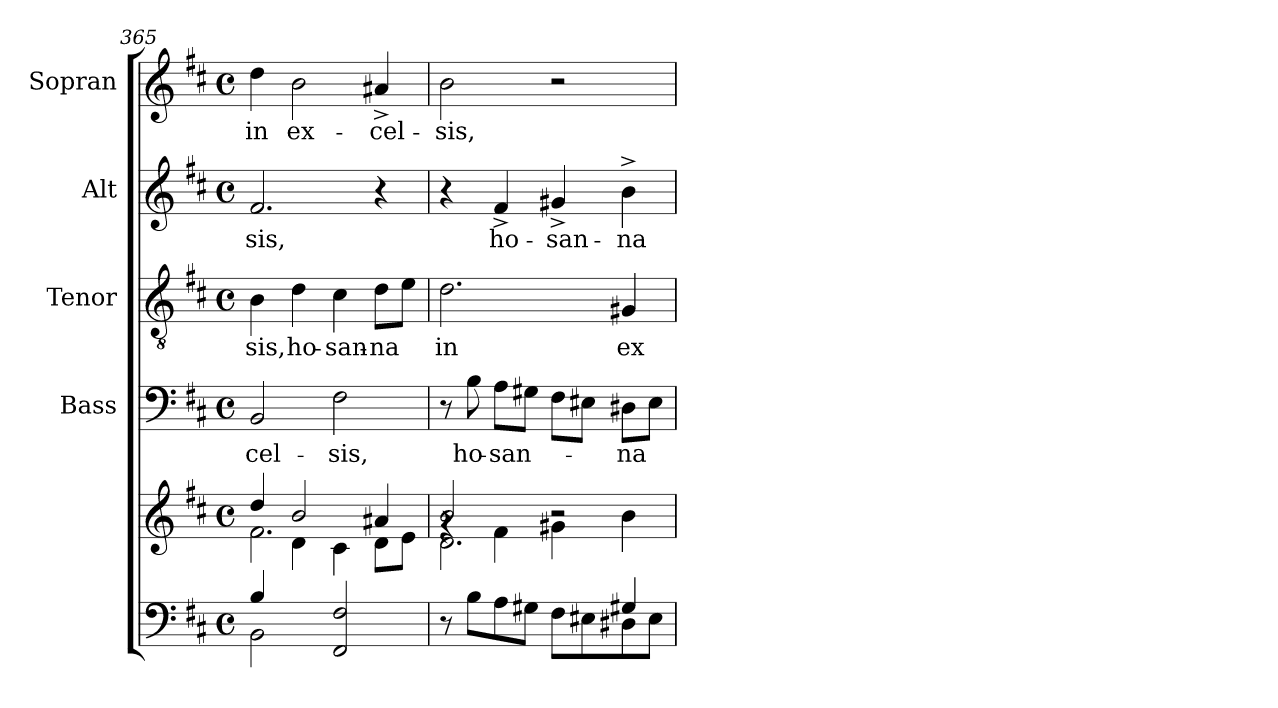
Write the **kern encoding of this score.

**kern	**kern	**kern	**text	**kern	**text	**kern	**text	**kern	**text
*part5	*part5	*part4	*part4	*part3	*part3	*part2	*part2	*part1	*part1
*staff6	*staff5	*staff4	*staff4	*staff3	*staff3	*staff2	*staff2	*staff1	*staff1
*	*	*I"Bass	*	*I"Tenor	*	*I"Alt	*	*I"Sopran	*
*	*	*I'B.	*	*I'T.	*	*I'A.	*	*I'S.	*
*clefF4	*clefG2	*clefF4	*	*clefGv2	*	*clefG2	*	*clefG2	*
*k[f#c#]	*k[f#c#]	*k[f#c#]	*	*k[f#c#]	*	*k[f#c#]	*	*k[f#c#]	*
*D:	*D:	*D:	*	*D:	*	*D:	*	*D:	*
*M4/4	*M4/4	*M4/4	*	*M4/4	*	*M4/4	*	*M4/4	*
*met(c)	*met(c)	*met(c)	*	*met(c)	*	*met(c)	*	*met(c)	*
=365	=365	=365	=365	=365	=365	=365	=365	=365	=365
*^	*^	*	*	*	*	*	*	*	*
*	*	*	*^	*	*	*	*	*	*	*	*
!	!	!	!	!	!	!LO:LY:b	!	!LO:LY:b	!	!LO:LY:b	!	!LO:LY:b
4B/	2BB\	4dd/	2.f#\	4ryy	2BB/	-cel-	4B\	-sis,	2.f#/	-sis,	4dd\	in
!	!	!	!	!	!	!	!	!LO:LY:b	!	!	!	!LO:LY:b
2.ryy	.	2b/	.	4d\	.	.	4d\	ho-	.	.	2b\	ex-
!	!	!	!	!	!	!LO:LY:b	!	!LO:LY:b	!	!	!	!
.	2FF#/ 2F#/	.	.	4c#\	2F#\	-sis,	4c#\	-san-	.	.	.	.
!	!	!	!	!	!	!	!	!LO:LY:b	!	!	!	!LO:LY:b
.	.	4a#X/	8d\L	4ryy	.	.	8d\L	-na	4r	.	4a#X^>/	-cel-
.	.	.	8e\J	.	.	.	8e\J	.	.	.	.	.
=366	=366	=366	=366	=366	=366	=366	=366	=366	=366	=366	=366	=366
!	!	!	!	!	!	!	!	!LO:LY:b	!	!	!	!LO:LY:b
2.ryy	8r	2b/	4rg	2.d\	8r	.	2.d\	in	4r	.	2b\	-sis,
!	!	!	!	!	!	!LO:LY:b	!	!	!	!	!	!
.	8B\L	.	.	.	8B\	ho-	.	.	.	.	.	.
!	!	!	!	!	!	!LO:LY:b	!	!	!	!LO:LY:b	!	!
.	8A\	.	4f#\	.	8A\L	-san-	.	.	4f#^>/	ho-	.	.
.	8G#X\J	.	.	.	8G#X\J	.	.	.	.	.	.	.
!	!	!	!	!	!	!	!	!	!	!LO:LY:b	!	!
.	8F#\L	2rcc	4g#X\	.	8F#\L	.	.	.	4g#X^>/	-san-	2r	.
.	8E#X\	.	.	.	8E#X\J	.	.	.	.	.	.	.
!	!	!	!	!	!	!LO:LY:b	!	!LO:LY:b	!	!LO:LY:b	!	!
4G#X/	8D#X\	.	4b\	4ryy	8D#X\L	-na	4G#X/	ex-	4b^>\	-na	.	.
.	8E#\J	.	.	.	8E#\J	.	.	.	.	.	.	.
*v	*v	*	*	*	*	*	*	*	*	*	*	*
*	*v	*v	*v	*	*	*	*	*	*	*	*
=	=	=	=	=	=	=	=	=	=
*-	*-	*-	*-	*-	*-	*-	*-	*-	*-
